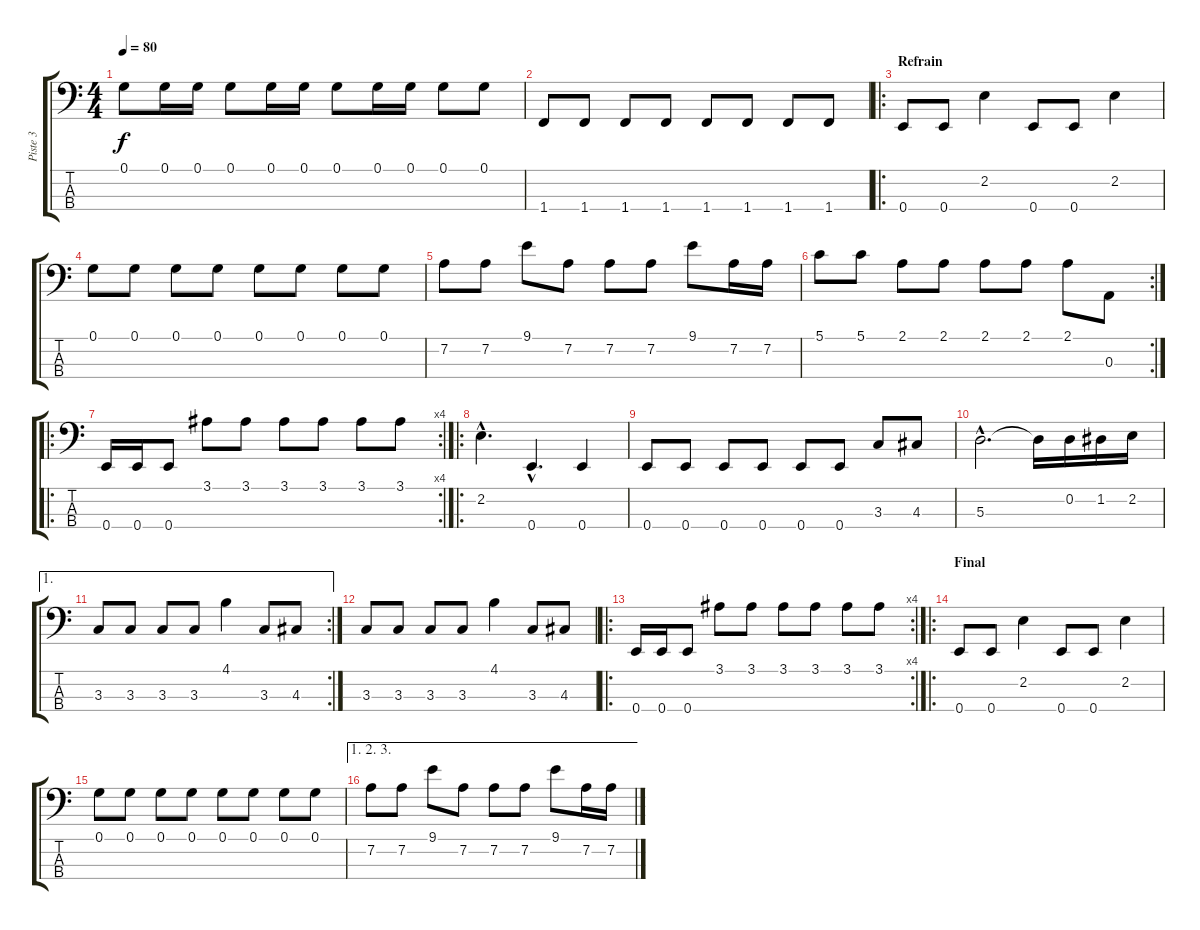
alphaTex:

\track ("Piste 3" "Piste 3") {instrument electricbassfinger}
\staff {score tabs}
\tuning (G2 D2 A1 E1) {hide}
\ts (4 4)
\tempo 80
\clef f4
\ks c
0.1.8{dy f} 0.1.16 0.1.16 0.1.8 0.1.16 0.1.16 0.1.8 0.1.16 0.1.16 0.1.8 0.1.8 |
1.4.8 1.4.8 1.4.8 1.4.8 1.4.8 1.4.8 1.4.8 1.4.8 |
\ro
\section ("" "Refrain")
0.4.8 0.4.8 2.2.4 0.4.8 0.4.8 2.2.4 |
0.1.8 0.1.8 0.1.8 0.1.8 0.1.8 0.1.8 0.1.8 0.1.8 |
7.2.8 7.2.8 9.1.8 7.2.8 7.2.8 7.2.8 9.1.8 7.2.16 7.2.16 |
\rc 2
5.1.8 5.1.8 2.1.8 2.1.8 2.1.8 2.1.8 2.1.8 0.3.8 |
\ro
\rc 4
0.4.16 0.4.16 0.4.8 3.1.8 3.1.8 3.1.8 3.1.8 3.1.8 3.1.8 |
\ro
2.2{hac}.4{d} 0.4{hac}.4{d} 0.4.4 |
0.4.8 0.4.8 0.4.8 0.4.8 0.4.8 0.4.8 3.3.8 4.3.8 |
5.3{hac}.2{d} 5.3{t}.16 0.2.16 1.2.16 2.2.16 |
\ae 1
\rc 2
3.3.8 3.3.8 3.3.8 3.3.8 4.1.4 3.3.8 4.3.8 |
3.3.8 3.3.8 3.3.8 3.3.8 4.1.4 3.3.8 4.3.8 |
\ro
\rc 4
0.4.16 0.4.16 0.4.8 3.1.8 3.1.8 3.1.8 3.1.8 3.1.8 3.1.8 |
\ro
\section ("" "Final")
0.4.8 0.4.8 2.2.4 0.4.8 0.4.8 2.2.4 |
0.1.8 0.1.8 0.1.8 0.1.8 0.1.8 0.1.8 0.1.8 0.1.8 |
\ae (1 2 3)
7.2.8 7.2.8 9.1.8 7.2.8 7.2.8 7.2.8 9.1.8 7.2.16 7.2.16
